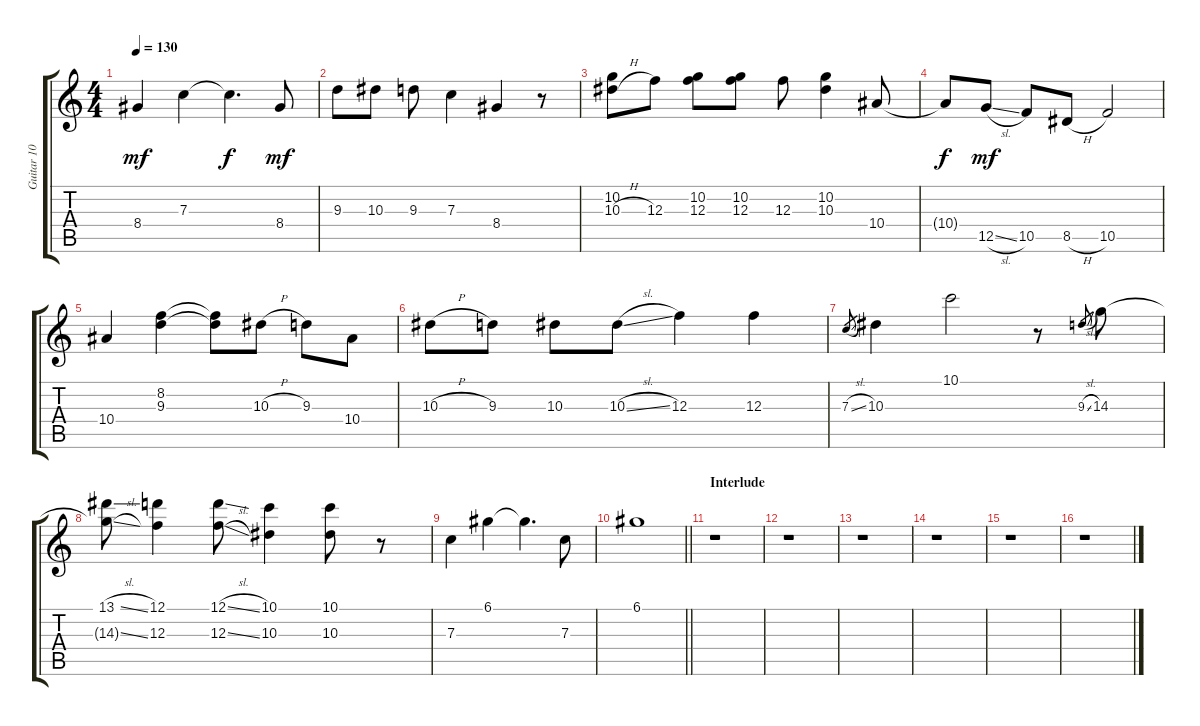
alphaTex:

\track ("Guitar 10" "Guitar 10") {instrument overdrivenguitar}
\staff {score tabs}
\tuning (D4 A3 F3 C3 G2 C2) {hide}
\ts (4 4)
\tempo 130
\clef g2
\ks c
8.4.4{dy mf} 7.3.4 7.3{t}.4{d dy f} 8.4.8{dy mf} |
9.3.8 10.3.8 9.3.8 7.3.4 8.4.4 r.8 |
(10.2 10.3{h}).8 12.3.8 (10.2 12.3).8 (10.2 12.3).8 12.3.8 (10.2 10.3).4 10.4.8 |
10.4{t}.8{dy f} 12.5{sl}.8{dy mf} 10.5.8 8.5{h}.8 10.5.2 |
10.4.4 (8.2 9.3).4 (8.2{t} 9.3{t}).8 10.3{h}.8 9.3.8 10.4.8 |
10.3{h}.8 9.3.8 10.3.8 10.3{sl}.8 12.3.4 12.3.4 |
7.3{sl}.8{gr} 10.3.4 10.1.2 r.8 9.3{sl}.8{gr} 14.3.8 |
(13.1{sl} 14.3{sl t}).8 (12.1 12.3).4 (12.1{sl} 12.3{sl}).8 (10.1 10.3).4 (10.1 10.3).8 r.8 |
7.3.4 6.1.4 6.1{t}.4{d} 7.3.8 |
\barLineRight lightlight
6.1.1 |
\section ("" "Interlude")
r.1 |
r.1 |
r.1 |
r.1 |
r.1 |
r.1
